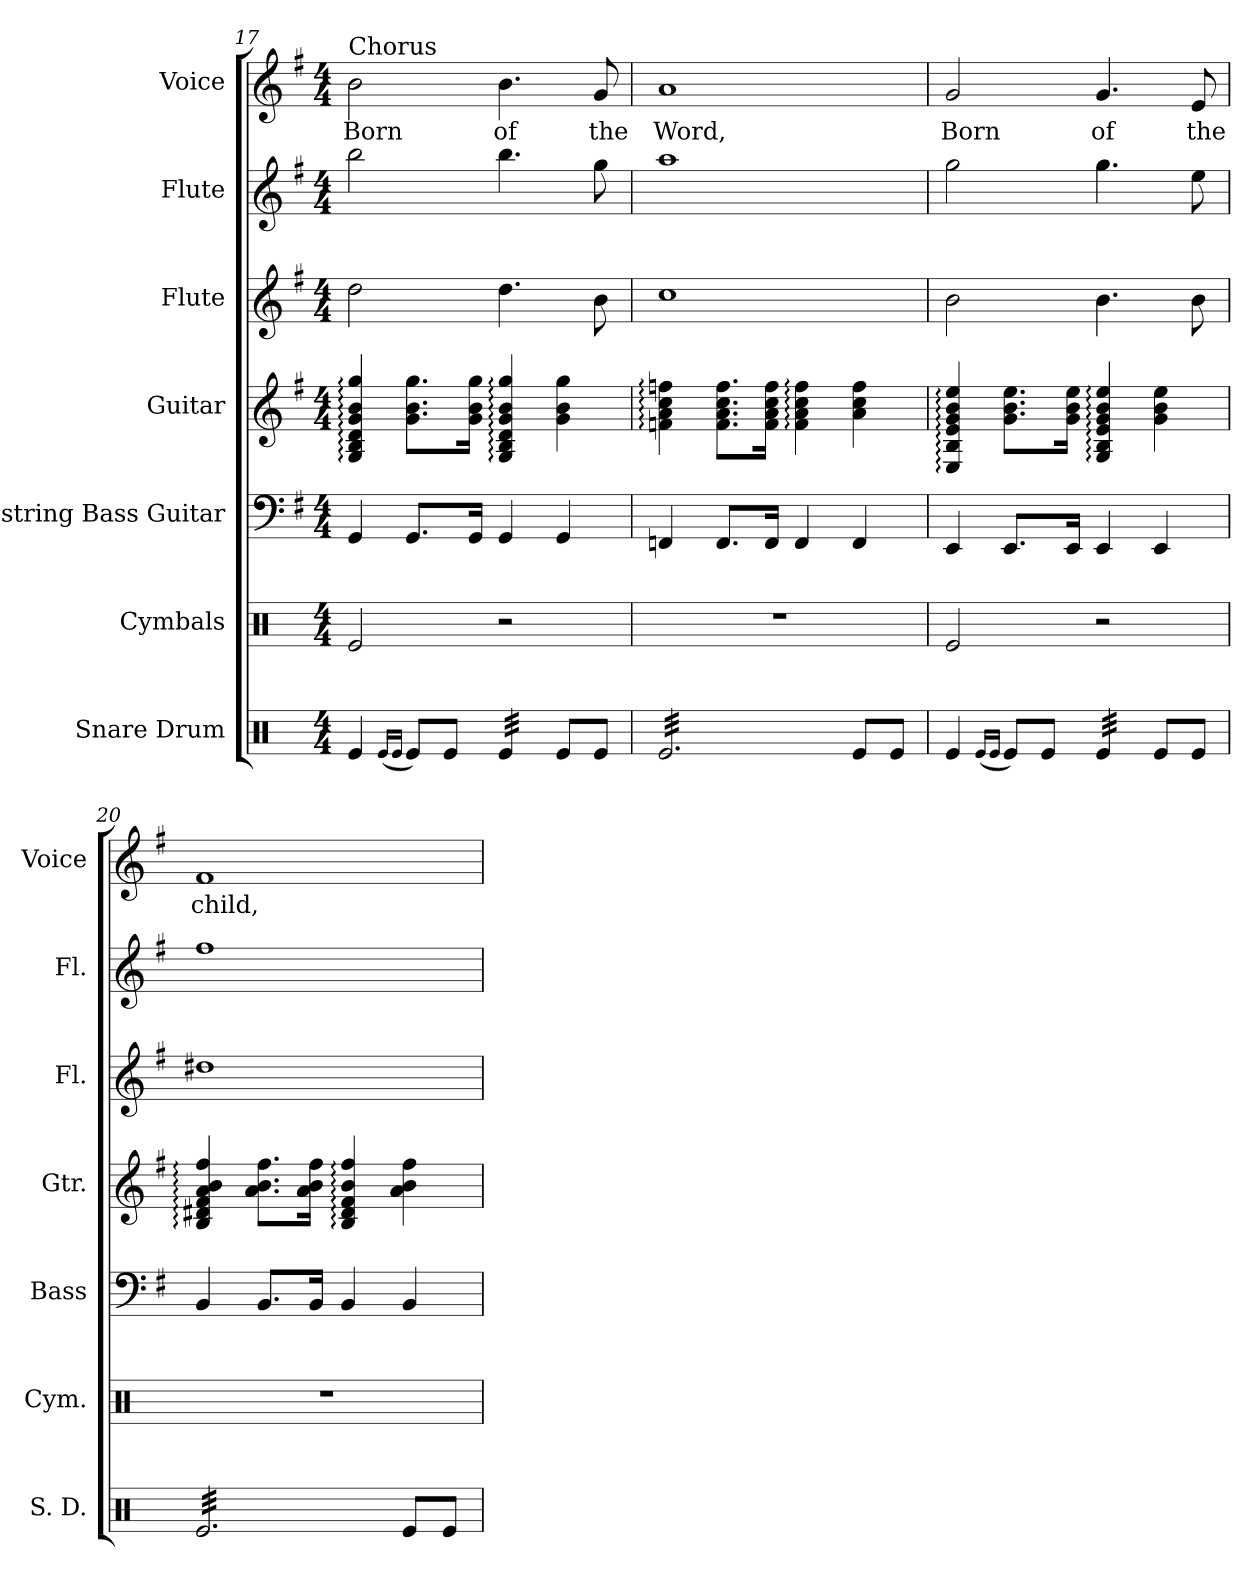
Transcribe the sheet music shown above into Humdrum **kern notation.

**kern	**kern	**kern	**kern	**kern	**kern	**kern	**text
*part7	*part6	*part5	*part4	*part3	*part2	*part1	*part1
*staff7	*staff6	*staff5	*staff4	*staff3	*staff2	*staff1	*staff1
*I"Snare Drum	*I"Cymbals	*I"4-string Bass Guitar	*I"Guitar	*I"Flute	*I"Flute	*I"Voice	*
*I'S. D.	*I'Cym.	*I'Bass	*I'Gtr.	*I'Fl.	*I'Fl.	*I'Voice	*
*clefX	*clefX	*clefF4	*clefG2	*clefG2	*clefG2	*clefG2	*
*	*	*ITrd7c12	*ITrd7c12	*	*	*	*
*k[]	*k[]	*k[f#]	*k[f#]	*k[f#]	*k[f#]	*k[f#]	*
*C:	*C:	*G:	*G:	*G:	*G:	*G:	*
*M4/4	*M4/4	*M4/4	*M4/4	*M4/4	*M4/4	*M4/4	*
=17	=17	=17	=17	=17	=17	=17	=17
!	!	!	!	!	!	!LO:TX:a:t=Chorus	!
!	!	!	!	!	!	!	!LO:LY:b:color=#000000
4Rei/	2Rei/	4GGGi/	4GGi/: 4BBi: 4Di: 4Gi: 4Bi: 4gi:	2ddi\	2bbi\	2bi\	Born
(16qRei/LL	.	.	.	.	.	.	.
16qRei/JJ	.	.	.	.	.	.	.
8Rei/L)	.	8.GGGi/L	8.Gi\ 8.Bi 8.giL	.	.	.	.
8Rei/J	.	.	.	.	.	.	.
.	.	16GGGi/Jk	16Gi\ 16Bi 16giJk	.	.	.	.
!	!	!	!	!	!	!	!LO:LY:b:color=#000000
*tremolo	*	*	*	*	*	*	*
32Rei/LLL	2r	4GGGi/	4GGi/: 4BBi: 4Di: 4Gi: 4Bi: 4gi:	4.ddi\	4.bbi\	4.bi\	of
32Rei/	.	.	.	.	.	.	.
32Rei/	.	.	.	.	.	.	.
32Rei/	.	.	.	.	.	.	.
32Rei/	.	.	.	.	.	.	.
32Rei/	.	.	.	.	.	.	.
32Rei/	.	.	.	.	.	.	.
32Rei/JJJ	.	.	.	.	.	.	.
*Xtremolo	*	*	*	*	*	*	*
8Rei/L	.	4GGGi/	4Gi\ 4Bi 4gi	.	.	.	.
!	!	!	!	!	!	!	!LO:LY:b:color=#000000
8Rei/J	.	.	.	8bi\	8ggi\	8gi/	the
=18	=18	=18	=18	=18	=18	=18	=18
!	!	!	!	!	!	!	!LO:LY:b:color=#000000
*tremolo	*	*	*	*	*	*	*
32Rei/LLL	1r	4FFFni/	4Fni\: 4Ai: 4ci: 4fni:	1cci	1aai	1ai	Word,
32Rei/	.	.	.	.	.	.	.
32Rei/	.	.	.	.	.	.	.
32Rei/	.	.	.	.	.	.	.
32Rei/	.	.	.	.	.	.	.
32Rei/	.	.	.	.	.	.	.
32Rei/	.	.	.	.	.	.	.
32Rei/	.	.	.	.	.	.	.
32Rei/	.	8.FFFi/L	8.Fi\ 8.Ai 8.ci 8.fiL	.	.	.	.
32Rei/	.	.	.	.	.	.	.
32Rei/	.	.	.	.	.	.	.
32Rei/	.	.	.	.	.	.	.
32Rei/	.	.	.	.	.	.	.
32Rei/	.	.	.	.	.	.	.
32Rei/	.	16FFFi/Jk	16Fi\ 16Ai 16ci 16fiJk	.	.	.	.
32Rei/	.	.	.	.	.	.	.
32Rei/	.	4FFFi/	4Fi\: 4Ai: 4ci: 4fi:	.	.	.	.
32Rei/	.	.	.	.	.	.	.
32Rei/	.	.	.	.	.	.	.
32Rei/	.	.	.	.	.	.	.
32Rei/	.	.	.	.	.	.	.
32Rei/	.	.	.	.	.	.	.
32Rei/	.	.	.	.	.	.	.
32Rei/JJJ	.	.	.	.	.	.	.
*Xtremolo	*	*	*	*	*	*	*
8Rei/L	.	4FFFi/	4Ai\ 4ci 4fi	.	.	.	.
8Rei/J	.	.	.	.	.	.	.
=19	=19	=19	=19	=19	=19	=19	=19
!	!	!	!	!	!	!	!LO:LY:b:color=#000000
4Rei/	2Rei/	4EEEi/	4EEi/: 4BBi: 4Ei: 4Gi: 4Bi: 4ei:	2bi\	2ggi\	2gi/	Born
(16qRei/LL	.	.	.	.	.	.	.
16qRei/JJ	.	.	.	.	.	.	.
8Rei/L)	.	8.EEEi/L	8.Gi\ 8.Bi 8.eiL	.	.	.	.
8Rei/J	.	.	.	.	.	.	.
.	.	16EEEi/Jk	16Gi\ 16Bi 16eiJk	.	.	.	.
!	!	!	!	!	!	!	!LO:LY:b:color=#000000
*tremolo	*	*	*	*	*	*	*
32Rei/LLL	2r	4EEEi/	4GGi/: 4BBi: 4Ei: 4Gi: 4Bi: 4ei:	4.bi\	4.ggi\	4.gi/	of
32Rei/	.	.	.	.	.	.	.
32Rei/	.	.	.	.	.	.	.
32Rei/	.	.	.	.	.	.	.
32Rei/	.	.	.	.	.	.	.
32Rei/	.	.	.	.	.	.	.
32Rei/	.	.	.	.	.	.	.
32Rei/JJJ	.	.	.	.	.	.	.
*Xtremolo	*	*	*	*	*	*	*
8Rei/L	.	4EEEi/	4Gi\ 4Bi 4ei	.	.	.	.
!	!	!	!	!	!	!	!LO:LY:b:color=#000000
8Rei/J	.	.	.	8bi\	8eei\	8ei/	the
=20	=20	=20	=20	=20	=20	=20	=20
!	!	!	!	!	!	!	!LO:LY:b:color=#000000
*tremolo	*	*	*	*	*	*	*
32Rei/LLL	1r	4BBBi/	4BBi/: 4D#Xi: 4F#i: 4Ai: 4Bi: 4f#i:	1dd#Xi	1ff#i	1f#i	child,
32Rei/	.	.	.	.	.	.	.
32Rei/	.	.	.	.	.	.	.
32Rei/	.	.	.	.	.	.	.
32Rei/	.	.	.	.	.	.	.
32Rei/	.	.	.	.	.	.	.
32Rei/	.	.	.	.	.	.	.
32Rei/	.	.	.	.	.	.	.
32Rei/	.	8.BBBi/L	8.Ai\ 8.Bi 8.f#iL	.	.	.	.
32Rei/	.	.	.	.	.	.	.
32Rei/	.	.	.	.	.	.	.
32Rei/	.	.	.	.	.	.	.
32Rei/	.	.	.	.	.	.	.
32Rei/	.	.	.	.	.	.	.
32Rei/	.	16BBBi/Jk	16Ai\ 16Bi 16f#iJk	.	.	.	.
32Rei/	.	.	.	.	.	.	.
32Rei/	.	4BBBi/	4BBi/: 4D#i: 4F#i: 4Bi: 4f#i:	.	.	.	.
32Rei/	.	.	.	.	.	.	.
32Rei/	.	.	.	.	.	.	.
32Rei/	.	.	.	.	.	.	.
32Rei/	.	.	.	.	.	.	.
32Rei/	.	.	.	.	.	.	.
32Rei/	.	.	.	.	.	.	.
32Rei/JJJ	.	.	.	.	.	.	.
*Xtremolo	*	*	*	*	*	*	*
8Rei/L	.	4BBBi/	4Ai\ 4Bi 4f#i	.	.	.	.
8Rei/J	.	.	.	.	.	.	.
=	=	=	=	=	=	=	=
*-	*-	*-	*-	*-	*-	*-	*-
